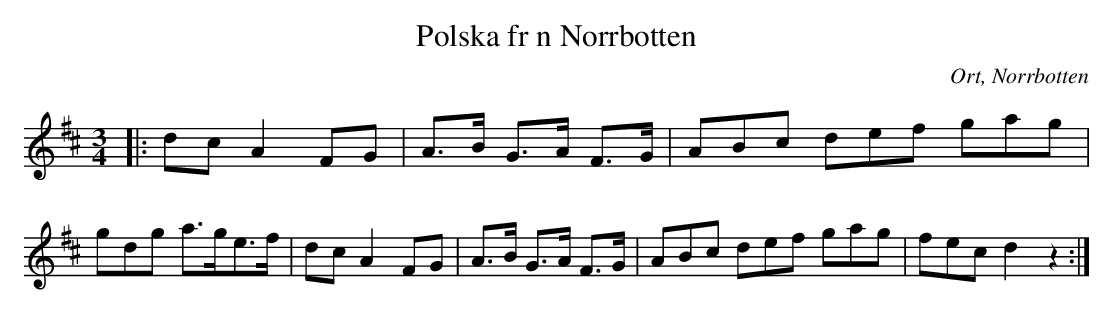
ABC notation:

X:1
T:Polska fr n Norrbotten
O:Ort, Norrbotten
M:3/4
L:1/16
K:D
|: d2c2 A4 F2G2 | A3B G3A F3G | 3A2B2c2 3d2e2f2 3g2a2g2 | 3g2d2g2 a3ge3f | \
d2c2 A4 F2G2 | A3B G3A F3G | 3A2B2c2 3 d2e2f2 3g2a2g2 | 3f2e2c2 d4 z4:|
